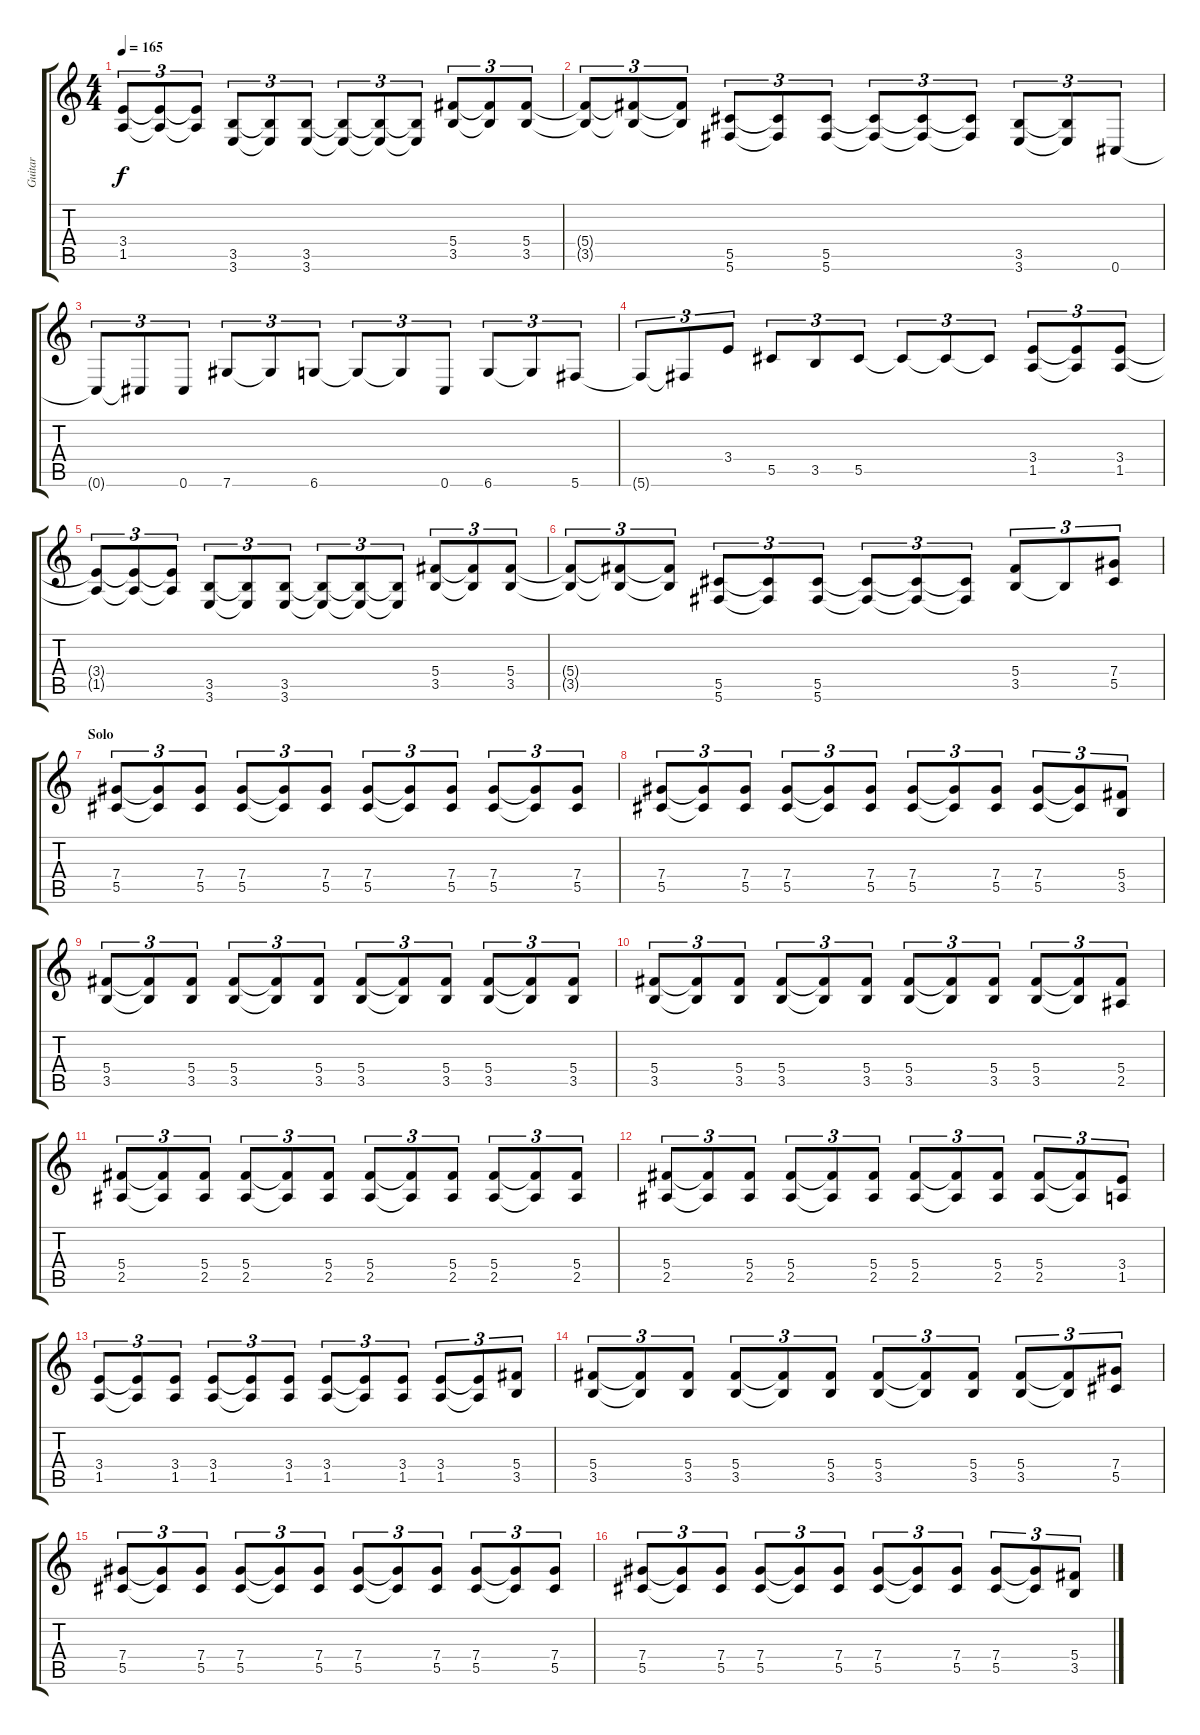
\track ("Guitar" "Guitar") {instrument distortionguitar}
\staff {score tabs}
\tuning (Eb4 Bb3 Gb3 Db3 Ab2 Db2) {hide}
\ts (4 4)
\tempo 165
\clef g2
\ks c
(3.4{t} 1.5{t}).8{tu (3 2) dy f} (3.4{t} 1.5{t}).8{tu (3 2)} (3.4{t} 1.5{t}).8{tu (3 2)} (3.5 3.6).8{tu (3 2)} (3.5{t} 3.6{t}).8{tu (3 2)} (3.5 3.6).8{tu (3 2)} (3.5{t} 3.6{t}).8{tu (3 2)} (3.5{t} 3.6{t}).8{tu (3 2)} (3.5{t} 3.6{t}).8{tu (3 2)} (5.4 3.5).8{tu (3 2)} (5.4{t} 3.5{t}).8{tu (3 2)} (5.4 3.5).8{tu (3 2)} |
(5.4{t} 3.5{t}).8{tu (3 2)} (5.4{t} 3.5{t}).8{tu (3 2)} (5.4{t} 3.5{t}).8{tu (3 2)} (5.5 5.6).8{tu (3 2)} (5.5{t} 5.6{t}).8{tu (3 2)} (5.5 5.6).8{tu (3 2)} (5.5{t} 5.6{t}).8{tu (3 2)} (5.5{t} 5.6{t}).8{tu (3 2)} (5.5{t} 5.6{t}).8{tu (3 2)} (3.5 3.6).8{tu (3 2)} (3.5{t} 3.6{t}).8{tu (3 2)} 0.6.8{tu (3 2)} |
0.6{t}.8{tu (3 2)} 0.6{t}.8{tu (3 2)} 0.6.8{tu (3 2)} 7.6.8{tu (3 2)} 7.6{t}.8{tu (3 2)} 6.6.8{tu (3 2)} 6.6{t}.8{tu (3 2)} 6.6{t}.8{tu (3 2)} 0.6.8{tu (3 2)} 6.6.8{tu (3 2)} 6.6{t}.8{tu (3 2)} 5.6.8{tu (3 2)} |
5.6{t}.8{tu (3 2)} 5.6{t}.8{tu (3 2)} 3.4.8{tu (3 2)} 5.5.8{tu (3 2)} 3.5.8{tu (3 2)} 5.5.8{tu (3 2)} 5.5{t}.8{tu (3 2)} 5.5{t}.8{tu (3 2)} 5.5{t}.8{tu (3 2)} (3.4 1.5).8{tu (3 2)} (3.4{t} 1.5{t}).8{tu (3 2)} (3.4 1.5).8{tu (3 2)} |
(3.4{t} 1.5{t}).8{tu (3 2)} (3.4{t} 1.5{t}).8{tu (3 2)} (3.4{t} 1.5{t}).8{tu (3 2)} (3.5 3.6).8{tu (3 2)} (3.5{t} 3.6{t}).8{tu (3 2)} (3.5 3.6).8{tu (3 2)} (3.5{t} 3.6{t}).8{tu (3 2)} (3.5{t} 3.6{t}).8{tu (3 2)} (3.5{t} 3.6{t}).8{tu (3 2)} (5.4 3.5).8{tu (3 2)} (5.4{t} 3.5{t}).8{tu (3 2)} (5.4 3.5).8{tu (3 2)} |
(5.4{t} 3.5{t}).8{tu (3 2)} (5.4{t} 3.5{t}).8{tu (3 2)} (5.4{t} 3.5{t}).8{tu (3 2)} (5.5 5.6).8{tu (3 2)} (5.5{t} 5.6{t}).8{tu (3 2)} (5.5 5.6).8{tu (3 2)} (5.5{t} 5.6{t}).8{tu (3 2)} (5.5{t} 5.6{t}).8{tu (3 2)} (5.5{t} 5.6{t}).8{tu (3 2)} (5.4 3.5).8{tu (3 2)} 3.5{t}.8{tu (3 2)} (7.4 5.5).8{tu (3 2)} |
\section ("" "Solo")
(7.4 5.5).8{tu (3 2)} (7.4{t} 5.5{t}).8{tu (3 2)} (7.4 5.5).8{tu (3 2)} (7.4 5.5).8{tu (3 2)} (7.4{t} 5.5{t}).8{tu (3 2)} (7.4 5.5).8{tu (3 2)} (7.4 5.5).8{tu (3 2)} (7.4{t} 5.5{t}).8{tu (3 2)} (7.4 5.5).8{tu (3 2)} (7.4 5.5).8{tu (3 2)} (7.4{t} 5.5{t}).8{tu (3 2)} (7.4 5.5).8{tu (3 2)} |
(7.4 5.5).8{tu (3 2)} (7.4{t} 5.5{t}).8{tu (3 2)} (7.4 5.5).8{tu (3 2)} (7.4 5.5).8{tu (3 2)} (7.4{t} 5.5{t}).8{tu (3 2)} (7.4 5.5).8{tu (3 2)} (7.4 5.5).8{tu (3 2)} (7.4{t} 5.5{t}).8{tu (3 2)} (7.4 5.5).8{tu (3 2)} (7.4 5.5).8{tu (3 2)} (7.4{t} 5.5{t}).8{tu (3 2)} (5.4 3.5).8{tu (3 2)} |
(5.4 3.5).8{tu (3 2)} (5.4{t} 3.5{t}).8{tu (3 2)} (5.4 3.5).8{tu (3 2)} (5.4 3.5).8{tu (3 2)} (5.4{t} 3.5{t}).8{tu (3 2)} (5.4 3.5).8{tu (3 2)} (5.4 3.5).8{tu (3 2)} (5.4{t} 3.5{t}).8{tu (3 2)} (5.4 3.5).8{tu (3 2)} (5.4 3.5).8{tu (3 2)} (5.4{t} 3.5{t}).8{tu (3 2)} (5.4 3.5).8{tu (3 2)} |
(5.4 3.5).8{tu (3 2)} (5.4{t} 3.5{t}).8{tu (3 2)} (5.4 3.5).8{tu (3 2)} (5.4 3.5).8{tu (3 2)} (5.4{t} 3.5{t}).8{tu (3 2)} (5.4 3.5).8{tu (3 2)} (5.4 3.5).8{tu (3 2)} (5.4{t} 3.5{t}).8{tu (3 2)} (5.4 3.5).8{tu (3 2)} (5.4 3.5).8{tu (3 2)} (5.4{t} 3.5{t}).8{tu (3 2)} (5.4 2.5).8{tu (3 2)} |
(5.4 2.5).8{tu (3 2)} (5.4{t} 2.5{t}).8{tu (3 2)} (5.4 2.5).8{tu (3 2)} (5.4 2.5).8{tu (3 2)} (5.4{t} 2.5{t}).8{tu (3 2)} (5.4 2.5).8{tu (3 2)} (5.4 2.5).8{tu (3 2)} (5.4{t} 2.5{t}).8{tu (3 2)} (5.4 2.5).8{tu (3 2)} (5.4 2.5).8{tu (3 2)} (5.4{t} 2.5{t}).8{tu (3 2)} (5.4 2.5).8{tu (3 2)} |
(5.4 2.5).8{tu (3 2)} (5.4{t} 2.5{t}).8{tu (3 2)} (5.4 2.5).8{tu (3 2)} (5.4 2.5).8{tu (3 2)} (5.4{t} 2.5{t}).8{tu (3 2)} (5.4 2.5).8{tu (3 2)} (5.4 2.5).8{tu (3 2)} (5.4{t} 2.5{t}).8{tu (3 2)} (5.4 2.5).8{tu (3 2)} (5.4 2.5).8{tu (3 2)} (5.4{t} 2.5{t}).8{tu (3 2)} (3.4 1.5).8{tu (3 2)} |
(3.4 1.5).8{tu (3 2)} (3.4{t} 1.5{t}).8{tu (3 2)} (3.4 1.5).8{tu (3 2)} (3.4 1.5).8{tu (3 2)} (3.4{t} 1.5{t}).8{tu (3 2)} (3.4 1.5).8{tu (3 2)} (3.4 1.5).8{tu (3 2)} (3.4{t} 1.5{t}).8{tu (3 2)} (3.4 1.5).8{tu (3 2)} (3.4 1.5).8{tu (3 2)} (3.4{t} 1.5{t}).8{tu (3 2)} (5.4 3.5).8{tu (3 2)} |
(5.4 3.5).8{tu (3 2)} (5.4{t} 3.5{t}).8{tu (3 2)} (5.4 3.5).8{tu (3 2)} (5.4 3.5).8{tu (3 2)} (5.4{t} 3.5{t}).8{tu (3 2)} (5.4 3.5).8{tu (3 2)} (5.4 3.5).8{tu (3 2)} (5.4{t} 3.5{t}).8{tu (3 2)} (5.4 3.5).8{tu (3 2)} (5.4 3.5).8{tu (3 2)} (5.4{t} 3.5{t}).8{tu (3 2)} (7.4 5.5).8{tu (3 2)} |
(7.4 5.5).8{tu (3 2)} (7.4{t} 5.5{t}).8{tu (3 2)} (7.4 5.5).8{tu (3 2)} (7.4 5.5).8{tu (3 2)} (7.4{t} 5.5{t}).8{tu (3 2)} (7.4 5.5).8{tu (3 2)} (7.4 5.5).8{tu (3 2)} (7.4{t} 5.5{t}).8{tu (3 2)} (7.4 5.5).8{tu (3 2)} (7.4 5.5).8{tu (3 2)} (7.4{t} 5.5{t}).8{tu (3 2)} (7.4 5.5).8{tu (3 2)} |
(7.4 5.5).8{tu (3 2)} (7.4{t} 5.5{t}).8{tu (3 2)} (7.4 5.5).8{tu (3 2)} (7.4 5.5).8{tu (3 2)} (7.4{t} 5.5{t}).8{tu (3 2)} (7.4 5.5).8{tu (3 2)} (7.4 5.5).8{tu (3 2)} (7.4{t} 5.5{t}).8{tu (3 2)} (7.4 5.5).8{tu (3 2)} (7.4 5.5).8{tu (3 2)} (7.4{t} 5.5{t}).8{tu (3 2)} (5.4 3.5).8{tu (3 2)}
